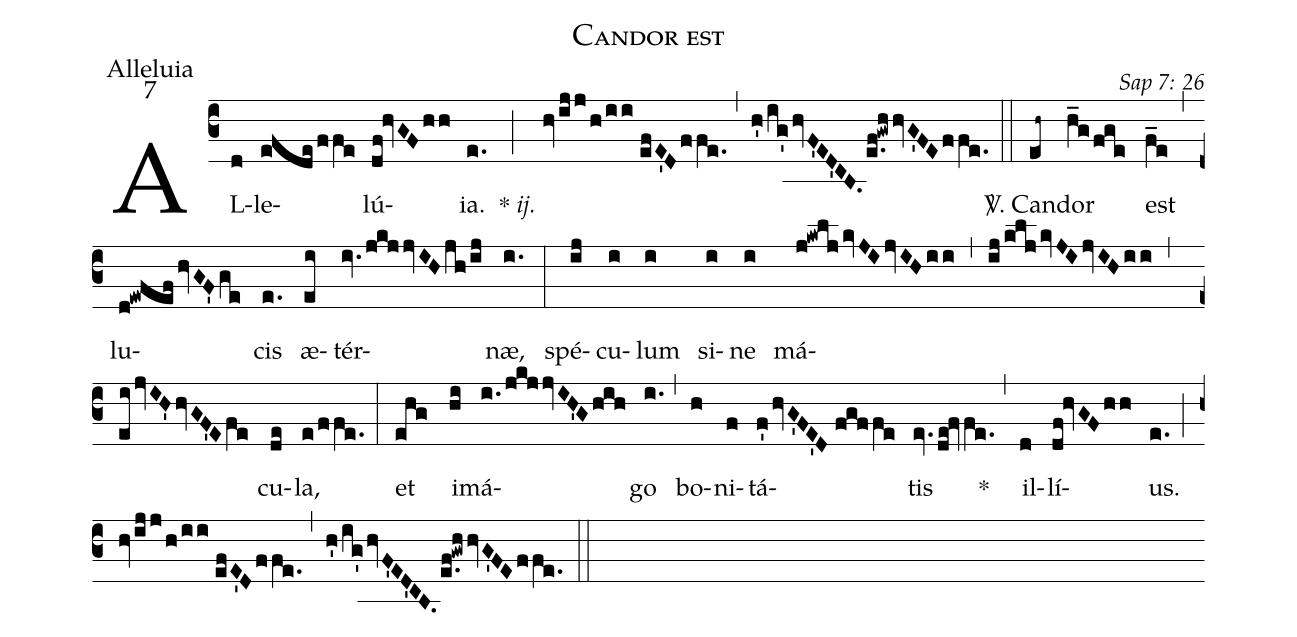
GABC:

name: Candor est;
office-part: Alleluia;
mode: 7;
commentary: Sap 7: 26;
%%
(c3) AL(d)le(efde/ffe)lú(df!hvGFhh)ia.(e.) {*}~<i>ij.</i>(;) (hvijj/h/ii//efE'Dffe.) (,) (h'/ig'hvF'ED'CB.e.f!gwhhvG'FEffe.) (::)
<sp>V/</sp>. Can(eh~)dor(h_g/fge) est(f_e) (,) lu(d!ewfefhvGF'ge)cis(e.) æ(ei)tér(iv.jkjjvIHjh/ij)næ,(i.) (:)
spé(ij)cu(i)lum(i) si(i)ne(i) má(j!kwljkvJIjvIHii)(,)(ij/kljkvJIjvIHii)(,)(eijvIH'hvGF'Efe)cu(de)la,(e/ffe.) (:)
et(ehg) i(hi)má(i./jkjjvIH'Ghih)go(i.) (,) bo(h)ni(f)tá(f'hvG'FE'D//fgffe)tis(ev.de!fvfe.) *(,)
il(d)lí(df!hvGFhh)us.(e.) (;) (hvijj/h/ii//efE'Dffe.) (,) (h'/ig'hvF'ED'CB.e.f!gwhhvG'FEffe.) (::)
